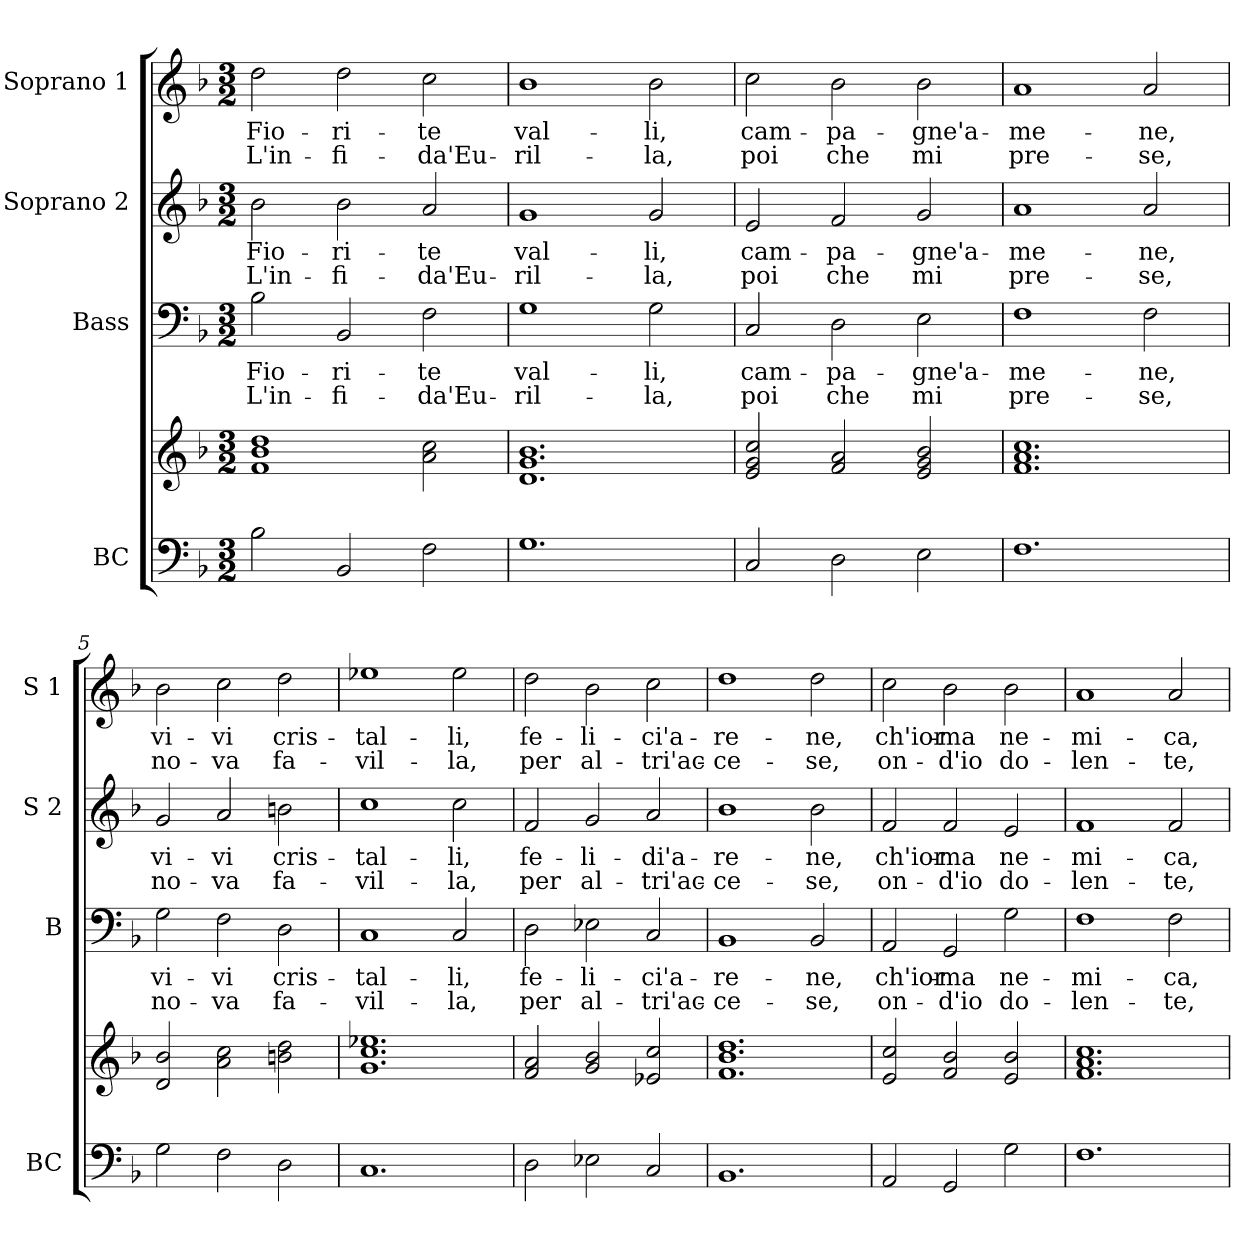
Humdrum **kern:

**kern	**kern	**kern	**text	**text	**kern	**text	**text	**kern	**text	**text
*part4	*part4	*part3	*part3	*part3	*part2	*part2	*part2	*part1	*part1	*part1
*staff5	*staff4	*staff3	*staff3	*staff3	*staff2	*staff2	*staff2	*staff1	*staff1	*staff1
*I"BC	*	*I"Bass	*	*	*I"Soprano 2	*	*	*I"Soprano 1	*	*
*I'BC	*	*I'B	*	*	*I'S 2	*	*	*I'S 1	*	*
*clefF4	*clefG2	*clefF4	*	*	*clefG2	*	*	*clefG2	*	*
*k[b-]	*k[b-]	*k[b-]	*	*	*k[b-]	*	*	*k[b-]	*	*
*F:	*F:	*F:	*	*	*F:	*	*	*F:	*	*
*M3/2	*M3/2	*M3/2	*	*	*M3/2	*	*	*M3/2	*	*
=1	=1	=1	=1	=1	=1	=1	=1	=1	=1	=1
2B-\	1f 1b- 1dd	2B-\	Fio-	L'in-	2b-\	Fio-	L'in-	2dd\	Fio-	L'in-
2BB-/	.	2BB-/	-ri-	-fi-	2b-\	-ri-	-fi-	2dd\	-ri-	-fi-
2F\	2a\ 2cc\	2F\	-te	-da'Eu-	2a/	-te	-da'Eu-	2cc\	-te	-da'Eu-
=2	=2	=2	=2	=2	=2	=2	=2	=2	=2	=2
1.G	1.d 1.g 1.b-	1G	val-	-ril-	1g	val-	-ril-	1b-	val-	-ril-
.	.	2G\	-li,	-la,	2g/	-li,	-la,	2b-\	-li,	-la,
=3	=3	=3	=3	=3	=3	=3	=3	=3	=3	=3
2C/	2e/ 2g/ 2cc/	2C/	cam-	poi	2e/	cam-	poi	2cc\	cam-	poi
2D\	2f/ 2a/	2D\	-pa-	che	2f/	-pa-	che	2b-\	-pa-	che
2E\	2e/ 2g/ 2b-/	2E\	-gne'a-	mi	2g/	-gne'a-	mi	2b-\	-gne'a-	mi
=4	=4	=4	=4	=4	=4	=4	=4	=4	=4	=4
1.F	1.f 1.a 1.cc	1F	-me-	pre-	1a	-me-	pre-	1a	-me-	pre-
.	.	2F\	-ne,	-se,	2a/	-ne,	-se,	2a/	-ne,	-se,
=5	=5	=5	=5	=5	=5	=5	=5	=5	=5	=5
2G\	2d/ 2b-/	2G\	vi-	no-	2g/	vi-	no-	2b-\	vi-	no-
2F\	2a\ 2cc\	2F\	-vi	-va	2a/	-vi	-va	2cc\	-vi	-va
2D\	2bn\ 2dd\	2D\	cris-	fa-	2bn\	cris-	fa-	2dd\	cris-	fa-
!!LO:LB:g=z
=6	=6	=6	=6	=6	=6	=6	=6	=6	=6	=6
1.C	1.g 1.cc 1.ee-X	1C	-tal-	-vil-	1cc	-tal-	-vil-	1ee-X	-tal-	-vil-
.	.	2C/	-li,	-la,	2cc\	-li,	-la,	2ee-\	-li,	-la,
=7	=7	=7	=7	=7	=7	=7	=7	=7	=7	=7
2D\	2f/ 2a/	2D\	fe-	per	2f/	fe-	per	2dd\	fe-	per
2E-X\	2g/ 2b-/	2E-X\	-li-	al-	2g/	-li-	al-	2b-\	-li-	al-
2C/	2e-X/ 2cc/	2C/	-ci'a-	-tri'ac-	2a/	-di'a-	-tri'ac-	2cc\	-ci'a-	-tri'ac-
=8	=8	=8	=8	=8	=8	=8	=8	=8	=8	=8
1.BB-	1.f 1.b- 1.dd	1BB-	-re-	-ce-	1b-	-re-	-ce-	1dd	-re-	-ce-
.	.	2BB-/	-ne,	-se,	2b-\	-ne,	-se,	2dd\	-ne,	-se,
=9	=9	=9	=9	=9	=9	=9	=9	=9	=9	=9
2AA/	2e/ 2cc/	2AA/	ch'ior-	on-	2f/	ch'ior-	on-	2cc\	ch'ior-	on-
2GG/	2f/ 2b-/	2GG/	-ma	-d'io	2f/	-ma	-d'io	2b-\	-ma	-d'io
2G\	2e/ 2b-/	2G\	ne-	do-	2e/	ne-	do-	2b-\	ne-	do-
=10	=10	=10	=10	=10	=10	=10	=10	=10	=10	=10
1.F	1.f 1.a 1.cc	1F	-mi-	-len-	1f	-mi-	-len-	1a	-mi-	-len-
.	.	2F\	-ca,	-te,	2f/	-ca,	-te,-	2a/	-ca,	-te,-
=	=	=	=	=	=	=	=	=	=	=
*-	*-	*-	*-	*-	*-	*-	*-	*-	*-	*-
